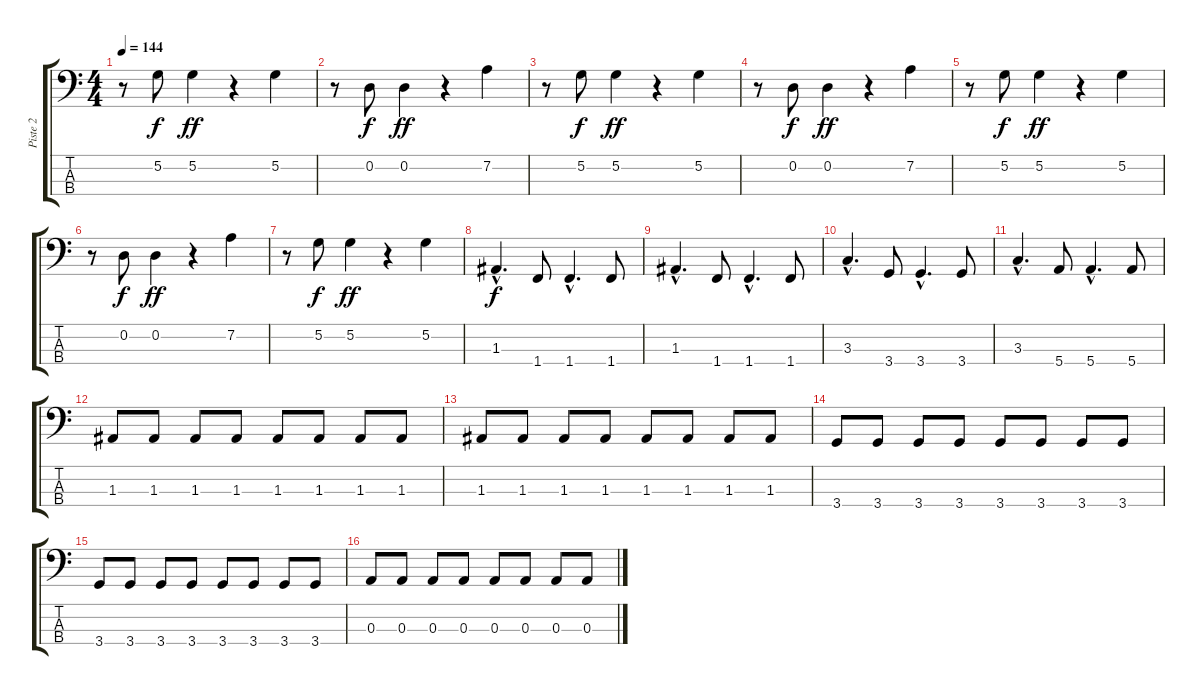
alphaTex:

\track ("Piste 2" "Piste 2") {instrument electricbasspick}
\staff {score tabs}
\tuning (G2 D2 A1 E1) {hide}
\ts (4 4)
\tempo 144
\clef f4
\ks c
r.8{dy ff} 5.2.8{dy f} 5.2.4{dy ff} r.4 5.2.4 |
r.8 0.2.8{dy f} 0.2.4{dy ff} r.4 7.2.4 |
r.8 5.2.8{dy f} 5.2.4{dy ff} r.4 5.2.4 |
r.8 0.2.8{dy f} 0.2.4{dy ff} r.4 7.2.4 |
r.8 5.2.8{dy f} 5.2.4{dy ff} r.4 5.2.4 |
r.8 0.2.8{dy f} 0.2.4{dy ff} r.4 7.2.4 |
r.8 5.2.8{dy f} 5.2.4{dy ff} r.4 5.2.4 |
1.3{hac}.4{d dy f} 1.4.8 1.4{hac}.4{d} 1.4.8 |
1.3{hac}.4{d} 1.4.8 1.4{hac}.4{d} 1.4.8 |
3.3{hac}.4{d} 3.4.8 3.4{hac}.4{d} 3.4.8 |
3.3{hac}.4{d} 5.4.8 5.4{hac}.4{d} 5.4.8 |
1.3.8 1.3.8 1.3.8 1.3.8 1.3.8 1.3.8 1.3.8 1.3.8 |
1.3.8 1.3.8 1.3.8 1.3.8 1.3.8 1.3.8 1.3.8 1.3.8 |
3.4.8 3.4.8 3.4.8 3.4.8 3.4.8 3.4.8 3.4.8 3.4.8 |
3.4.8 3.4.8 3.4.8 3.4.8 3.4.8 3.4.8 3.4.8 3.4.8 |
0.3.8 0.3.8 0.3.8 0.3.8 0.3.8 0.3.8 0.3.8 0.3.8
